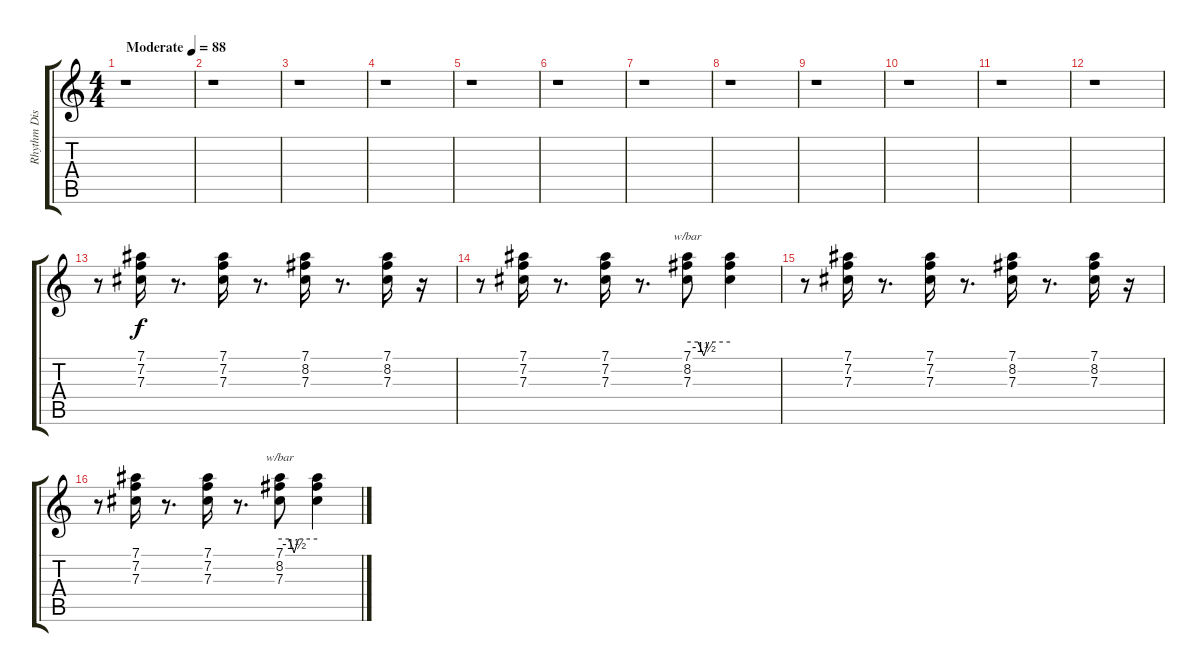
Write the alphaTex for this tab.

\track ("Rhythm Disto" "Rhythm Dis") {instrument overdrivenguitar}
\staff {score tabs}
\tuning (Eb4 Bb3 Gb3 Db3 Ab2 Eb2) {hide}
\ts (4 4)
\tempo (88 "Moderate")
\clef g2
\ks c
r.1{dy f instrument overdrivenguitar} |
r.1 |
r.1 |
r.1 |
r.1 |
r.1 |
r.1 |
r.1 |
r.1 |
r.1 |
r.1 |
r.1 |
r.8 (7.1 7.2 7.3).16 r.8{d} (7.1 7.2 7.3).16 r.8{d} (7.1 8.2 7.3).16 r.8{d} (7.1 8.2 7.3).16 r.16 |
r.8 (7.1 7.2 7.3).16 r.8{d} (7.1 7.2 7.3).16 r.8{d} (7.1 8.2 7.3).8{tbe (custom default 0 0 15 0 23 -6 30 0 60 0)} (7.1{t} 8.2{t} 7.3{t}).4 |
r.8 (7.1 7.2 7.3).16 r.8{d} (7.1 7.2 7.3).16 r.8{d} (7.1 8.2 7.3).16 r.8{d} (7.1 8.2 7.3).16 r.16 |
r.8 (7.1 7.2 7.3).16 r.8{d} (7.1 7.2 7.3).16 r.8{d} (7.1 8.2 7.3).8{tbe (custom default 0 0 15 0 23 -6 30 0 60 0)} (7.1{t} 8.2{t} 7.3{t}).4
